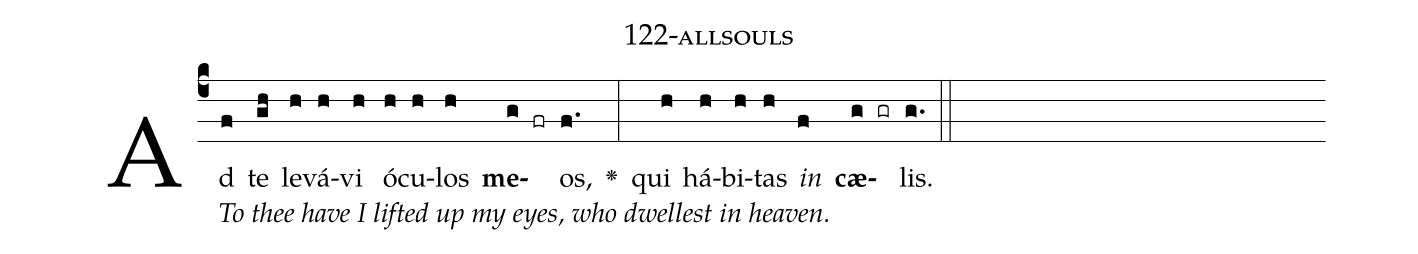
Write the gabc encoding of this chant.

name: 122-allsouls;
%%
(c4)Ad[To thee have I lifted up my eyes, who dwellest in heaven.](f) te(gh) le(h)vá(h)vi(h) ó(h)cu(h)los(h) <b>me</b>(g fr)os,(f.) <v>\greheightstar</v>(:) qui(h) há(h)bi(h)tas(h) <i>in</i>(f) <b>cæ</b>(g gr)lis.(g.) (::)


%E(h) u(h) o(h) u(f) a(g) e.(g.) (::)
